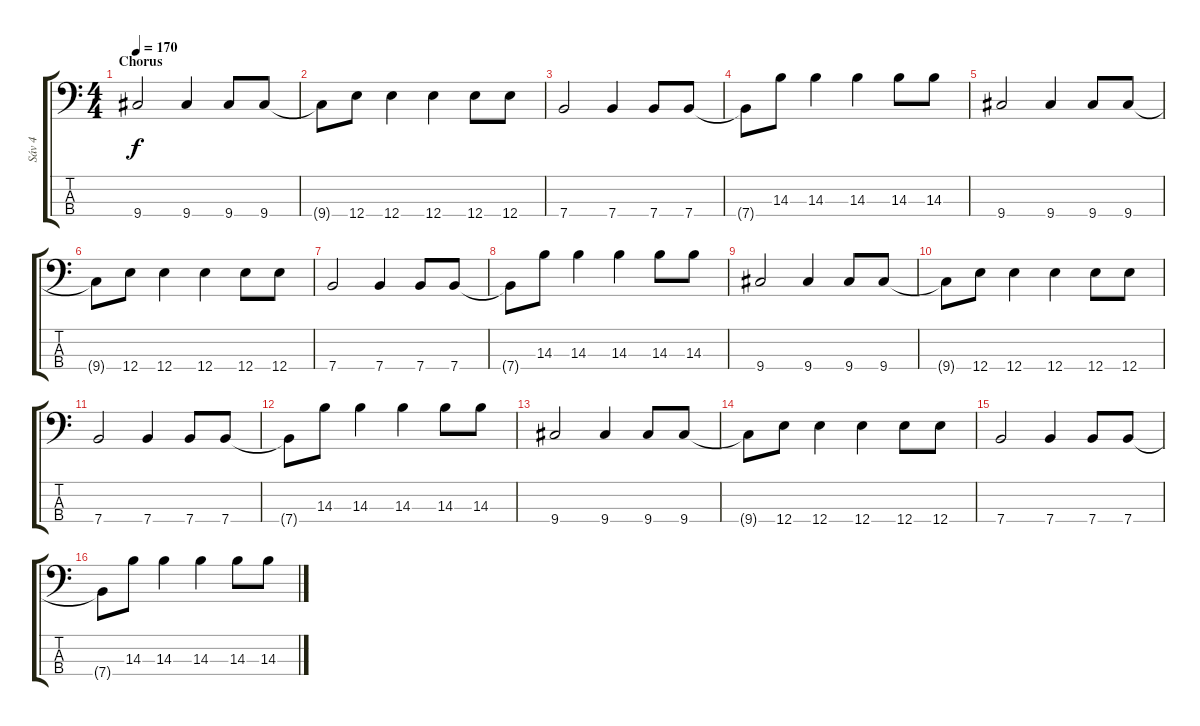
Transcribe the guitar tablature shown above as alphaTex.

\track ("Sáv 4" "Sáv 4") {instrument electricbassfinger}
\staff {score tabs}
\tuning (G2 D2 A1 E1) {hide}
\ts (4 4)
\section ("" "Chorus")
\tempo 170
\clef f4
\ks c
9.4.2{dy f} 9.4.4 9.4.8 9.4.8 |
9.4{t}.8 12.4.8 12.4.4 12.4.4 12.4.8 12.4.8 |
7.4.2 7.4.4 7.4.8 7.4.8 |
7.4{t}.8 14.3.8 14.3.4 14.3.4 14.3.8 14.3.8 |
9.4.2 9.4.4 9.4.8 9.4.8 |
9.4{t}.8 12.4.8 12.4.4 12.4.4 12.4.8 12.4.8 |
7.4.2 7.4.4 7.4.8 7.4.8 |
7.4{t}.8 14.3.8 14.3.4 14.3.4 14.3.8 14.3.8 |
9.4.2 9.4.4 9.4.8 9.4.8 |
9.4{t}.8 12.4.8 12.4.4 12.4.4 12.4.8 12.4.8 |
7.4.2 7.4.4 7.4.8 7.4.8 |
7.4{t}.8 14.3.8 14.3.4 14.3.4 14.3.8 14.3.8 |
9.4.2 9.4.4 9.4.8 9.4.8 |
9.4{t}.8 12.4.8 12.4.4 12.4.4 12.4.8 12.4.8 |
7.4.2 7.4.4 7.4.8 7.4.8 |
7.4{t}.8 14.3.8 14.3.4 14.3.4 14.3.8 14.3.8
